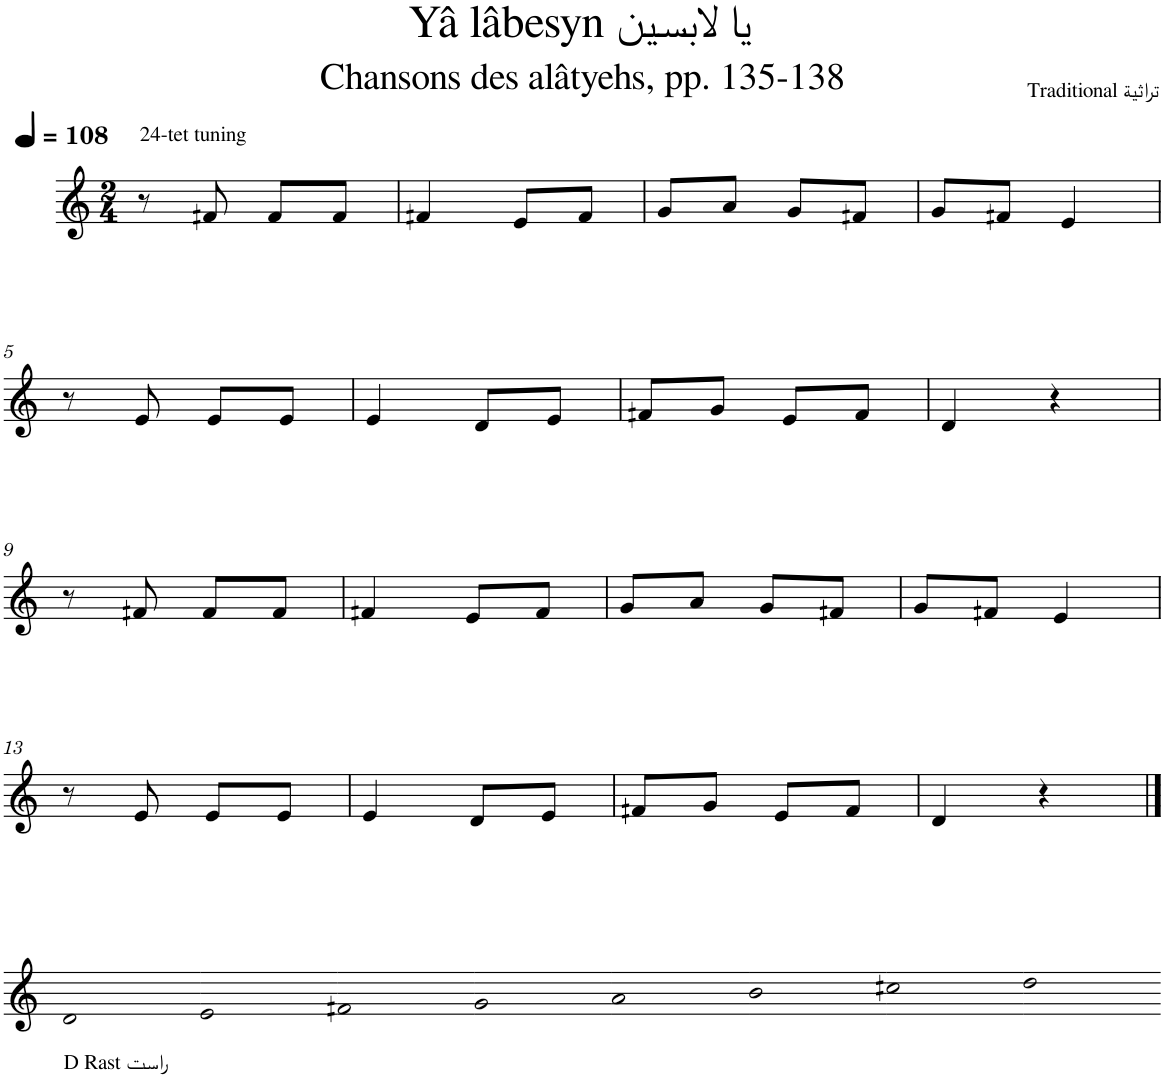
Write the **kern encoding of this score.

**kern
*part1
*staff1
*I"Piano
*I'Pno.
*clefG2
*k[]
*M2/4
*MM108
=1
!LO:TX:a:t=24-tet tuning
8r
8fn/
8fn/L
8fn/J
=2
4fn/
8e/L
8fn/J
=3
8g/L
8a/J
8g/L
8fn/J
=4
8g/L
8fn/J
4e/
!!LO:LB:g=z
=5
8r
8e/
8e/L
8e/J
=6
4e/
8d/L
8e/J
=7
8fn/L
8g/J
8e/L
8fn/J
=8
4d/
4r
!!LO:LB:g=z
=9
8r
8fn/
8fn/L
8fn/J
=10
4fn/
8e/L
8fn/J
=11
8g/L
8a/J
8g/L
8fn/J
=12
8g/L
8fn/J
4e/
!!LO:LB:g=z
=13
8r
8e/
8e/L
8e/J
=14
4e/
8d/L
8e/J
=15
8fn/L
8g/J
8e/L
8fn/J
=16
4d/
4r
!!LO:LB:g=z
==16X1
!LO:TX:b:t=D Rast راست
2d
=16X2-
2e
=16X3-
2fn
=16X4-
2g
=16X5-
2a
=16X6-
2b
=16X7-
2ccn
=16X8-
2dd
=-
*-
